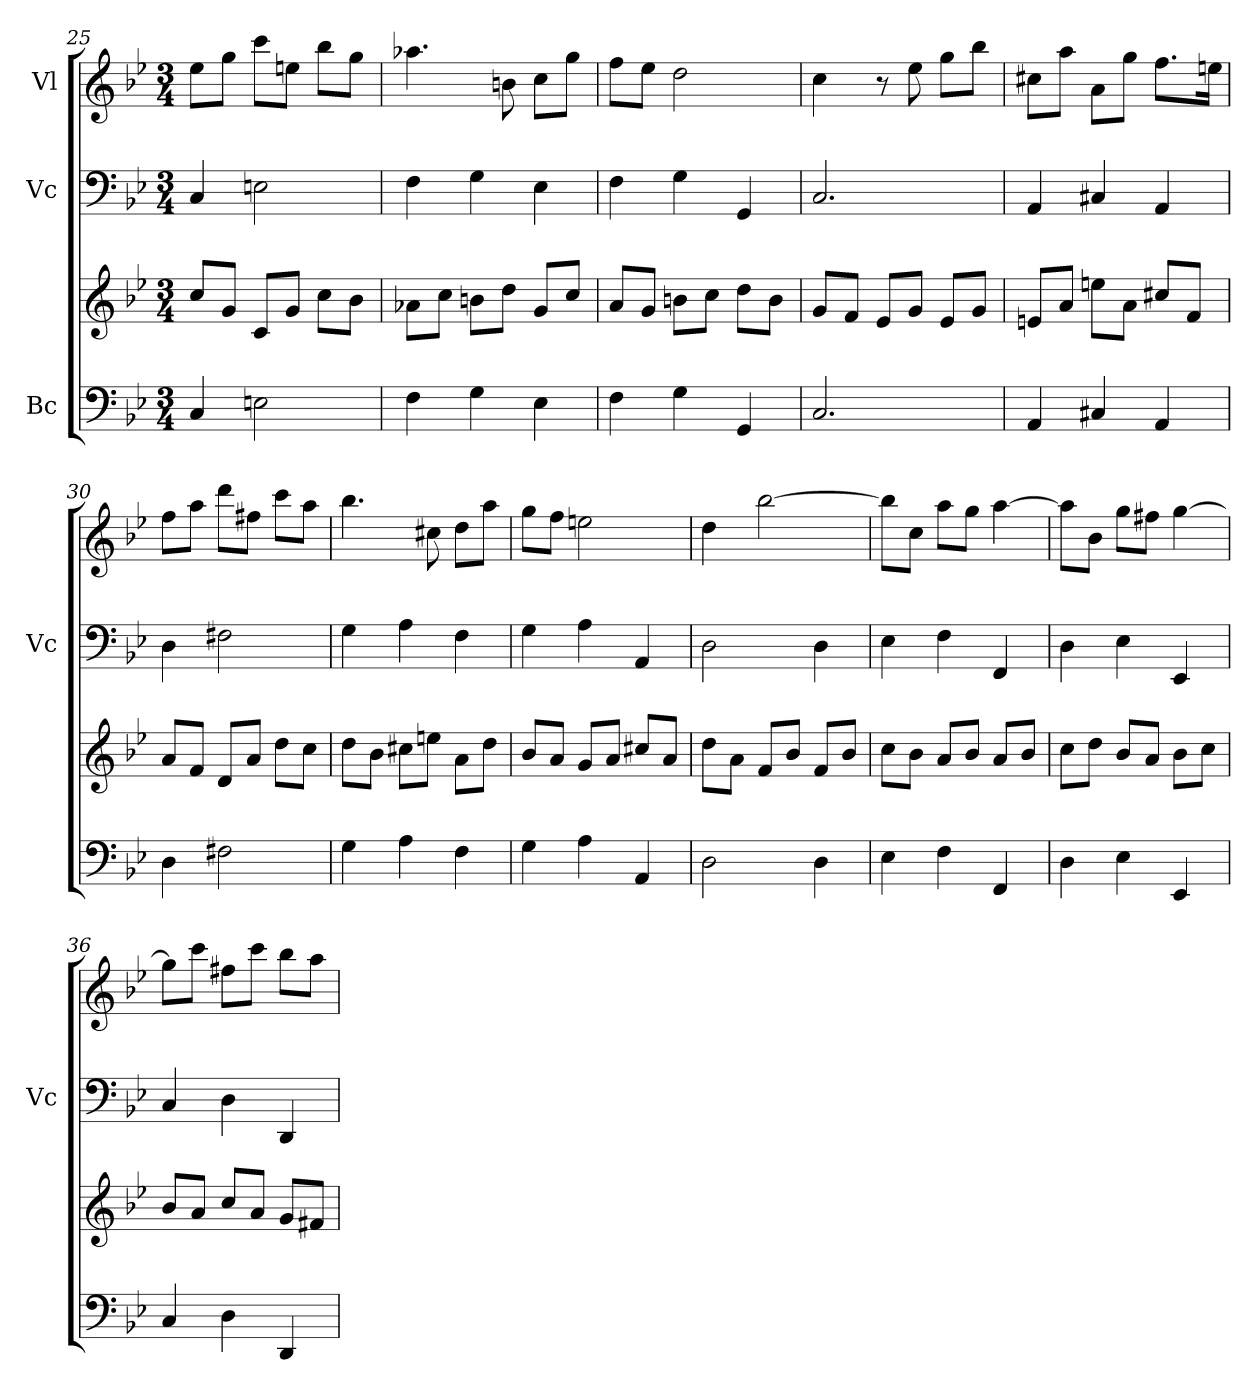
**kern	**kern	**kern	**kern
*part3	*part3	*part2	*part1
*staff4	*staff3	*staff2	*staff1
*I"Bc	*	*I"Vc	*I"Vl
*	*	*I'Vc	*
*clefF4	*clefG2	*clefF4	*clefG2
*k[b-e-]	*k[b-e-]	*k[b-e-]	*k[b-e-]
*M3/4	*M3/4	*M3/4	*M3/4
=25	=25	=25	=25
4C/	8cc/L	4C/	8ee-\L
.	8g/J	.	8gg\J
2En\	8c/L	2En\	8ccc\L
.	8g/J	.	8een\J
.	8cc\L	.	8bb-\L
.	8b-\J	.	8gg\J
=26	=26	=26	=26
4F\	8a-X\L	4F\	4.aa-X\
.	8cc\J	.	.
4G\	8bn\L	4G\	.
.	8dd\J	.	8bn\
4E-\	8g/L	4E-\	8cc\L
.	8cc/J	.	8gg\J
!!LO:LB:g=z
=27	=27	=27	=27
4F\	8a/L	4F\	8ff\L
.	8g/J	.	8ee-\J
4G\	8bn\L	4G\	2dd\
.	8cc\J	.	.
4GG/	8dd\L	4GG/	.
.	8b\J	.	.
=28	=28	=28	=28
2.C/	8g/L	2.C/	4cc\
.	8f/J	.	.
.	8e-/L	.	8r
.	8g/J	.	8ee-\
.	8e-/L	.	8gg\L
.	8g/J	.	8bb-\J
=29	=29	=29	=29
4AA/	8en/L	4AA/	8cc#X\L
.	8a/J	.	8aa\J
4C#X/	8een\L	4C#X/	8a\L
.	8a\J	.	8gg\J
4AA/	8cc#X/L	4AA/	8.ff\L
.	8f/J	.	.
.	.	.	16een\Jk
=30	=30	=30	=30
4D\	8a/L	4D\	8ff\L
.	8f/J	.	8aa\J
2F#X\	8d/L	2F#X\	8ddd\L
.	8a/J	.	8ff#X\J
.	8dd\L	.	8ccc\L
.	8cc\J	.	8aa\J
=31	=31	=31	=31
4G\	8dd\L	4G\	4.bb-\
.	8b-\J	.	.
4A\	8cc#X\L	4A\	.
.	8een\J	.	8cc#X\
4F\	8a\L	4F\	8dd\L
.	8dd\J	.	8aa\J
=32	=32	=32	=32
4G\	8b-/L	4G\	8gg\L
.	8a/J	.	8ff\J
4A\	8g/L	4A\	2een\
.	8a/J	.	.
4AA/	8cc#X/L	4AA/	.
.	8a/J	.	.
!!LO:LB:g=z
=33	=33	=33	=33
2D\	8dd\L	2D\	4dd\
.	8a\J	.	.
.	8f/L	.	[2bb-\
.	8b-/J	.	.
4D\	8f/L	4D\	.
.	8b-/J	.	.
=34	=34	=34	=34
4E-\	8cc\L	4E-\	8bb-\L]
.	8b-\J	.	8cc\J
4F\	8a/L	4F\	8aa\L
.	8b-/J	.	8gg\J
4FF/	8a/L	4FF/	[4aa\
.	8b-/J	.	.
=35	=35	=35	=35
4D\	8cc\L	4D\	8aa\L]
.	8dd\J	.	8b-\J
4E-\	8b-/L	4E-\	8gg\L
.	8a/J	.	8ff#X\J
4EE-/	8b-\L	4EE-/	[4gg\
.	8cc\J	.	.
=36	=36	=36	=36
4C/	8b-/L	4C/	8gg\L]
.	8a/J	.	8ccc\J
4D\	8cc/L	4D\	8ff#X\L
.	8a/J	.	8ccc\J
4DD/	8g/L	4DD/	8bb-\L
.	8f#X/J	.	8aa\J
=	=	=	=
*-	*-	*-	*-
